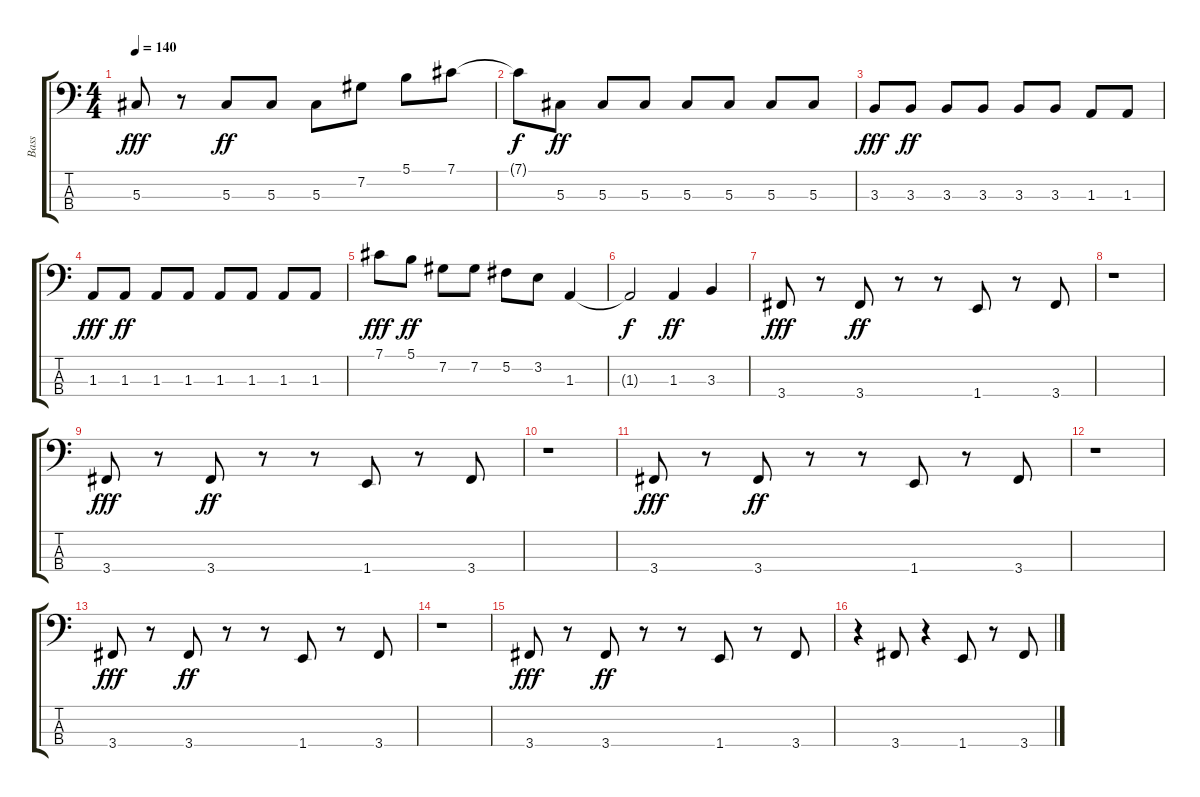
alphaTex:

\track ("Bass" "Bass") {instrument electricbasspick}
\staff {score tabs}
\tuning (Gb2 Db2 Ab1 Eb1) {hide}
\ts (4 4)
\tempo 140
\clef f4
\ks c
5.3.8{dy fff} r.8 5.3.8{dy ff} 5.3.8 5.3.8 7.2.8 5.1.8 7.1.8 |
7.1{t}.8{dy f} 5.3.8{dy ff} 5.3.8 5.3.8 5.3.8 5.3.8 5.3.8 5.3.8 |
3.3.8{dy fff} 3.3.8{dy ff} 3.3.8 3.3.8 3.3.8 3.3.8 1.3.8 1.3.8 |
1.3.8{dy fff} 1.3.8{dy ff} 1.3.8 1.3.8 1.3.8 1.3.8 1.3.8 1.3.8 |
7.1.8{dy fff} 5.1.8{dy ff} 7.2.8 7.2.8 5.2.8 3.2.8 1.3.4 |
1.3{t}.2{dy f} 1.3.4{dy ff} 3.3.4 |
3.4.8{dy fff} r.8 3.4.8{dy ff} r.8 r.8 1.4.8 r.8 3.4.8 |
r.1 |
3.4.8{dy fff} r.8 3.4.8{dy ff} r.8 r.8 1.4.8 r.8 3.4.8 |
r.1 |
3.4.8{dy fff} r.8 3.4.8{dy ff} r.8 r.8 1.4.8 r.8 3.4.8 |
r.1 |
3.4.8{dy fff} r.8 3.4.8{dy ff} r.8 r.8 1.4.8 r.8 3.4.8 |
r.1 |
3.4.8{dy fff} r.8 3.4.8{dy ff} r.8 r.8 1.4.8 r.8 3.4.8 |
r.4 3.4.8 r.4 1.4.8 r.8 3.4.8
